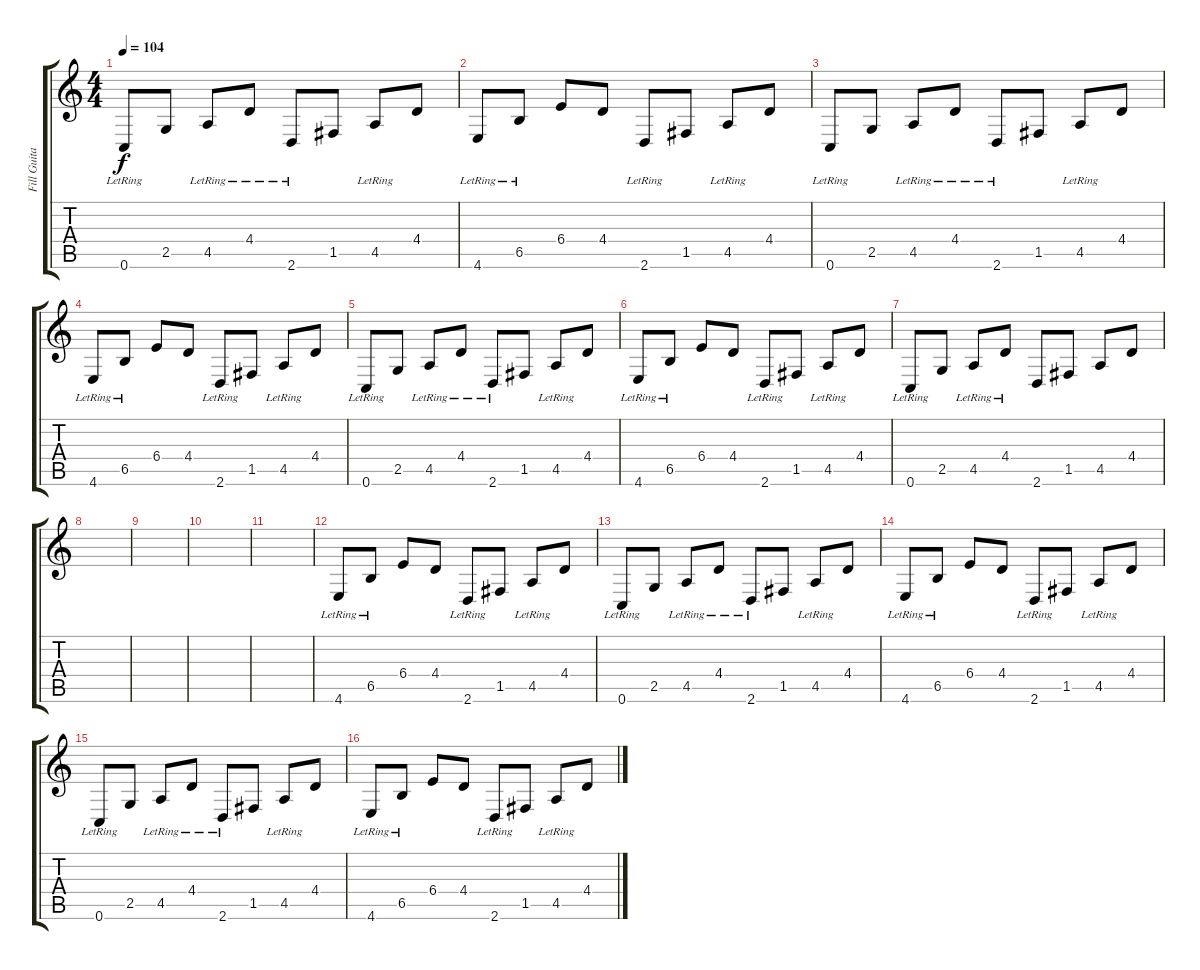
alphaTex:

\track ("Fill Guitar" "Fill Guita") {instrument overdrivenguitar}
\staff {score tabs}
\tuning (C4 G3 Eb3 Bb2 F2 C2) {hide}
\ts (4 4)
\tempo 104
\clef g2
\ks c
0.6{lr}.8{dy f} 2.5.8 4.5{lr}.8 4.4{lr}.8 2.6{lr}.8 1.5.8 4.5{lr}.8 4.4.8 |
4.6{lr}.8 6.5{lr}.8 6.4.8 4.4.8 2.6{lr}.8 1.5.8 4.5{lr}.8 4.4.8 |
0.6{lr}.8 2.5.8 4.5{lr}.8 4.4{lr}.8 2.6{lr}.8 1.5.8 4.5{lr}.8 4.4.8 |
4.6{lr}.8 6.5{lr}.8 6.4.8 4.4.8 2.6{lr}.8 1.5.8 4.5{lr}.8 4.4.8 |
0.6{lr}.8 2.5.8 4.5{lr}.8 4.4{lr}.8 2.6{lr}.8 1.5.8 4.5{lr}.8 4.4.8 |
4.6{lr}.8 6.5{lr}.8 6.4.8 4.4.8 2.6{lr}.8 1.5.8 4.5{lr}.8 4.4.8 |
0.6{lr}.8 2.5.8 4.5{lr}.8 4.4{lr}.8 2.6.8 1.5.8 4.5.8 4.4.8 |
|
|
|
|
4.6{lr}.8 6.5{lr}.8 6.4.8 4.4.8 2.6{lr}.8 1.5.8 4.5{lr}.8 4.4.8 |
0.6{lr}.8 2.5.8 4.5{lr}.8 4.4{lr}.8 2.6{lr}.8 1.5.8 4.5{lr}.8 4.4.8 |
4.6{lr}.8 6.5{lr}.8 6.4.8 4.4.8 2.6{lr}.8 1.5.8 4.5{lr}.8 4.4.8 |
0.6{lr}.8 2.5.8 4.5{lr}.8 4.4{lr}.8 2.6{lr}.8 1.5.8 4.5{lr}.8 4.4.8 |
4.6{lr}.8 6.5{lr}.8 6.4.8 4.4.8 2.6{lr}.8 1.5.8 4.5{lr}.8 4.4.8
